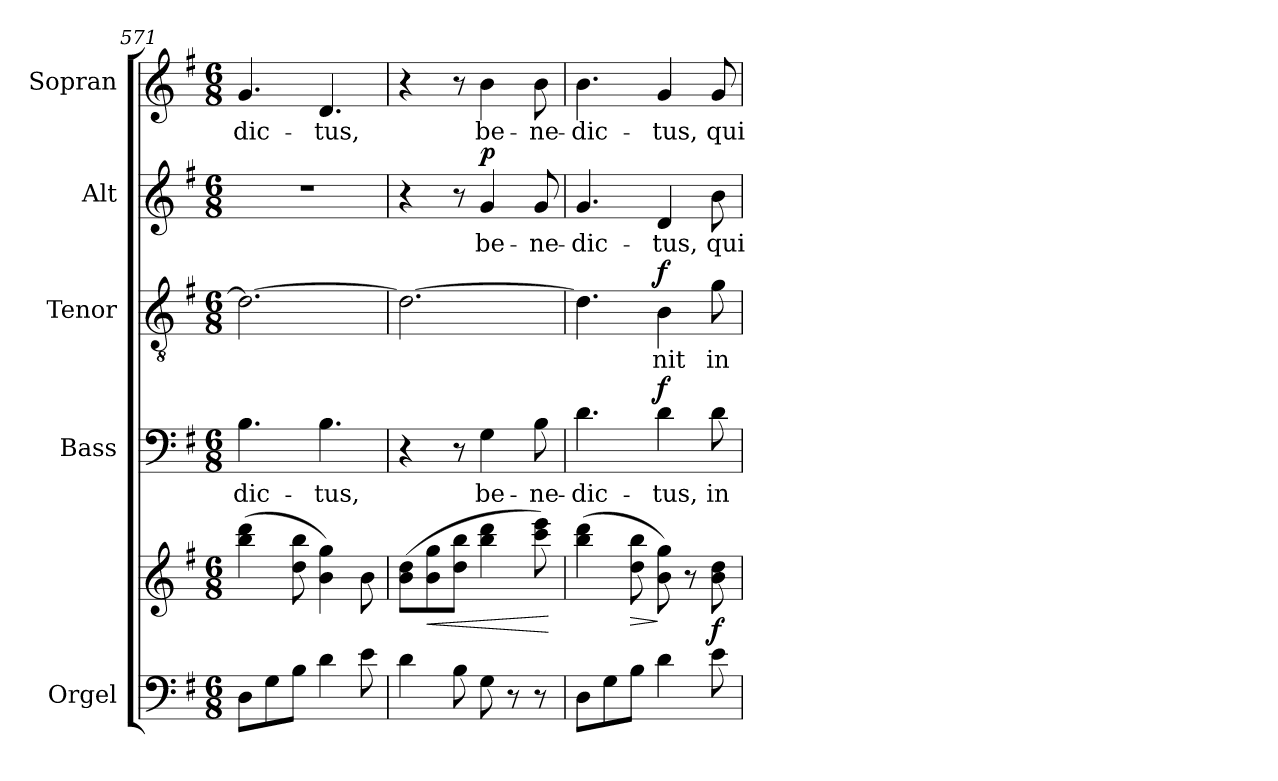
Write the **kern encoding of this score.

**kern	**kern	**dynam	**kern	**text	**dynam	**kern	**text	**dynam	**kern	**text	**dynam	**kern	**text
*part5	*part5	*part5	*part4	*part4	*part4	*part3	*part3	*part3	*part2	*part2	*part2	*part1	*part1
*staff6	*staff5	*staff5/6	*staff4	*staff4	*staff4	*staff3	*staff3	*staff3	*staff2	*staff2	*staff2	*staff1	*staff1
*I"Orgel	*	*	*I"Bass	*	*	*I"Tenor	*	*	*I"Alt	*	*	*I"Sopran	*
*I'Org.	*	*	*I'B.	*	*	*I'T.	*	*	*I'A.	*	*	*I'S.	*
*clefF4	*clefG2	*	*clefF4	*	*	*clefGv2	*	*	*clefG2	*	*	*clefG2	*
*k[f#]	*k[f#]	*	*k[f#]	*	*	*k[f#]	*	*	*k[f#]	*	*	*k[f#]	*
*G:	*G:	*	*G:	*	*	*G:	*	*	*G:	*	*	*G:	*
*M6/8	*M6/8	*	*M6/8	*	*	*M6/8	*	*	*M6/8	*	*	*M6/8	*
=571	=571	=571	=571	=571	=571	=571	=571	=571	=571	=571	=571	=571	=571
!	!	!	!	!LO:LY:b	!	!	!	!	!	!	!	!	!LO:LY:b
8D\L	(>4bb\ 4ddd\	.	4.B\	-dic-	.	2.d\_	.	.	2.r	.	.	4.g/	-dic-
8G\	.	.	.	.	.	.	.	.	.	.	.	.	.
8B\J	8dd\ 8bb\	.	.	.	.	.	.	.	.	.	.	.	.
!	!	!	!	!LO:LY:b	!	!	!	!	!	!	!	!	!LO:LY:b
4d\	4b\ 4gg\)	.	4.B\	-tus,	.	.	.	.	.	.	.	4.d/	-tus,
8e\	8b\	.	.	.	.	.	.	.	.	.	.	.	.
=572	=572	=572	=572	=572	=572	=572	=572	=572	=572	=572	=572	=572	=572
4d\	(>8b\ 8dd\L	.	4r	.	.	2.d\_	.	.	4r	.	.	4r	.
!	!	!LO:HP:b	!	!	!	!	!	!	!	!	!	!	!
.	8b\ 8gg\	<	.	.	.	.	.	.	.	.	.	.	.
8B\	8dd\ 8bb\J	.	8r	.	.	.	.	.	8r	.	.	8r	.
!	!	!	!	!LO:LY:b	!	!	!	!	!	!LO:LY:b	!LO:DY:a	!	!LO:LY:b
8G\	4bb\ 4ddd\	.	4G\	be-	.	.	.	.	4g/	be-	p	4b\	be-
8r	.	.	.	.	.	.	.	.	.	.	.	.	.
!	!	!	!	!LO:LY:b	!	!	!	!	!	!LO:LY:b	!	!	!LO:LY:b
8r	8ccc\ 8eee\)	.	8B\	-ne-	.	.	.	.	8g/	-ne-	.	8b\	-ne-
.	.	[	.	.	.	.	.	.	.	.	.	.	.
=573	=573	=573	=573	=573	=573	=573	=573	=573	=573	=573	=573	=573	=573
!	!	!	!	!LO:LY:b	!	!	!	!	!	!LO:LY:b	!	!	!LO:LY:b
8D\L	(>4bb\ 4ddd\	.	4.d\	-dic-	.	4.d\]	.	.	4.g/	-dic-	.	4.b\	-dic-
8G\	.	.	.	.	.	.	.	.	.	.	.	.	.
!	!	!LO:HP:b	!	!	!	!	!	!	!	!	!	!	!
8B\J	8dd\ 8bb\	>	.	.	.	.	.	.	.	.	.	.	.
!	!	!	!	!LO:LY:b	!LO:DY:a	!	!LO:LY:b	!LO:DY:a	!	!LO:LY:b	!	!	!LO:LY:b
4d\	8b\ 8gg\)	]	4d\	-tus,	f	4B\	-nit	f	4d/	-tus,	.	4g/	-tus,
.	8r	.	.	.	.	.	.	.	.	.	.	.	.
!	!	!LO:DY:b	!	!LO:LY:b	!	!	!LO:LY:b	!	!	!LO:LY:b	!	!	!LO:LY:b
8e\	8b\ 8dd\	f	8d\	in	.	8g\	in	.	8b\	qui	.	8g/	qui
=	=	=	=	=	=	=	=	=	=	=	=	=	=
*-	*-	*-	*-	*-	*-	*-	*-	*-	*-	*-	*-	*-	*-
